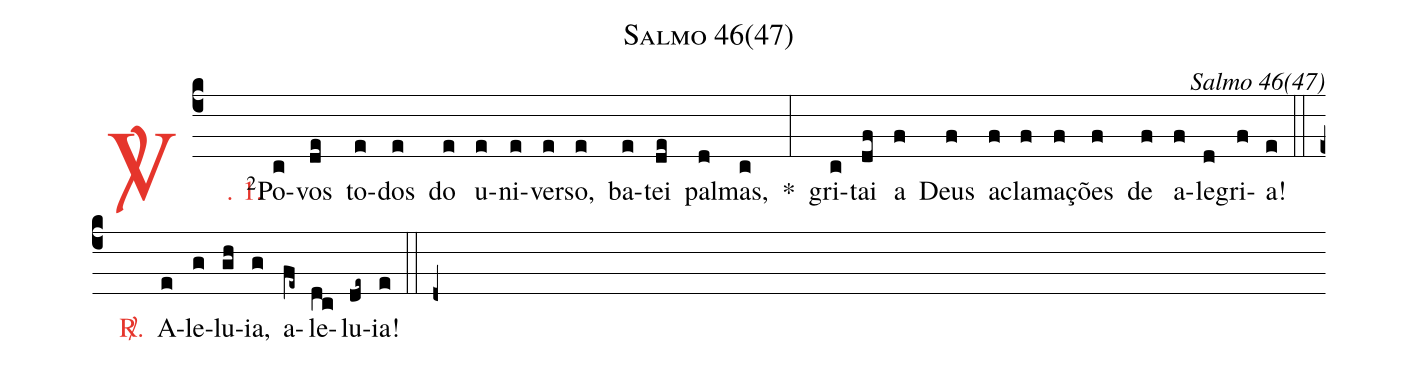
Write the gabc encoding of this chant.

name: Salmo 46(47);
commentary: Salmo 46(47);
%%
(c4)

<c><sp>V/</sp>. 1.</c>() <v>\VSup{2}</v>Po(c)vos(de) to(e)dos(e) do(e) u(e)ni(e)ver(e)so,(e) ba(e)tei(de) pal(d)mas,(c) *(:) gri(c)tai(df) a(f) Deus(f) a(f)cla(f)ma(f)ções(f) de(f) a(f)le(d)gri(f)a!(e)

(::)

<nlba><c><sp>R/</sp>.</c>() A</nlba>(e)le(g)lu(gh)ia,(g) a(fe~)le(dc)lu(de~)ia!(e)

(::)

(d+)
